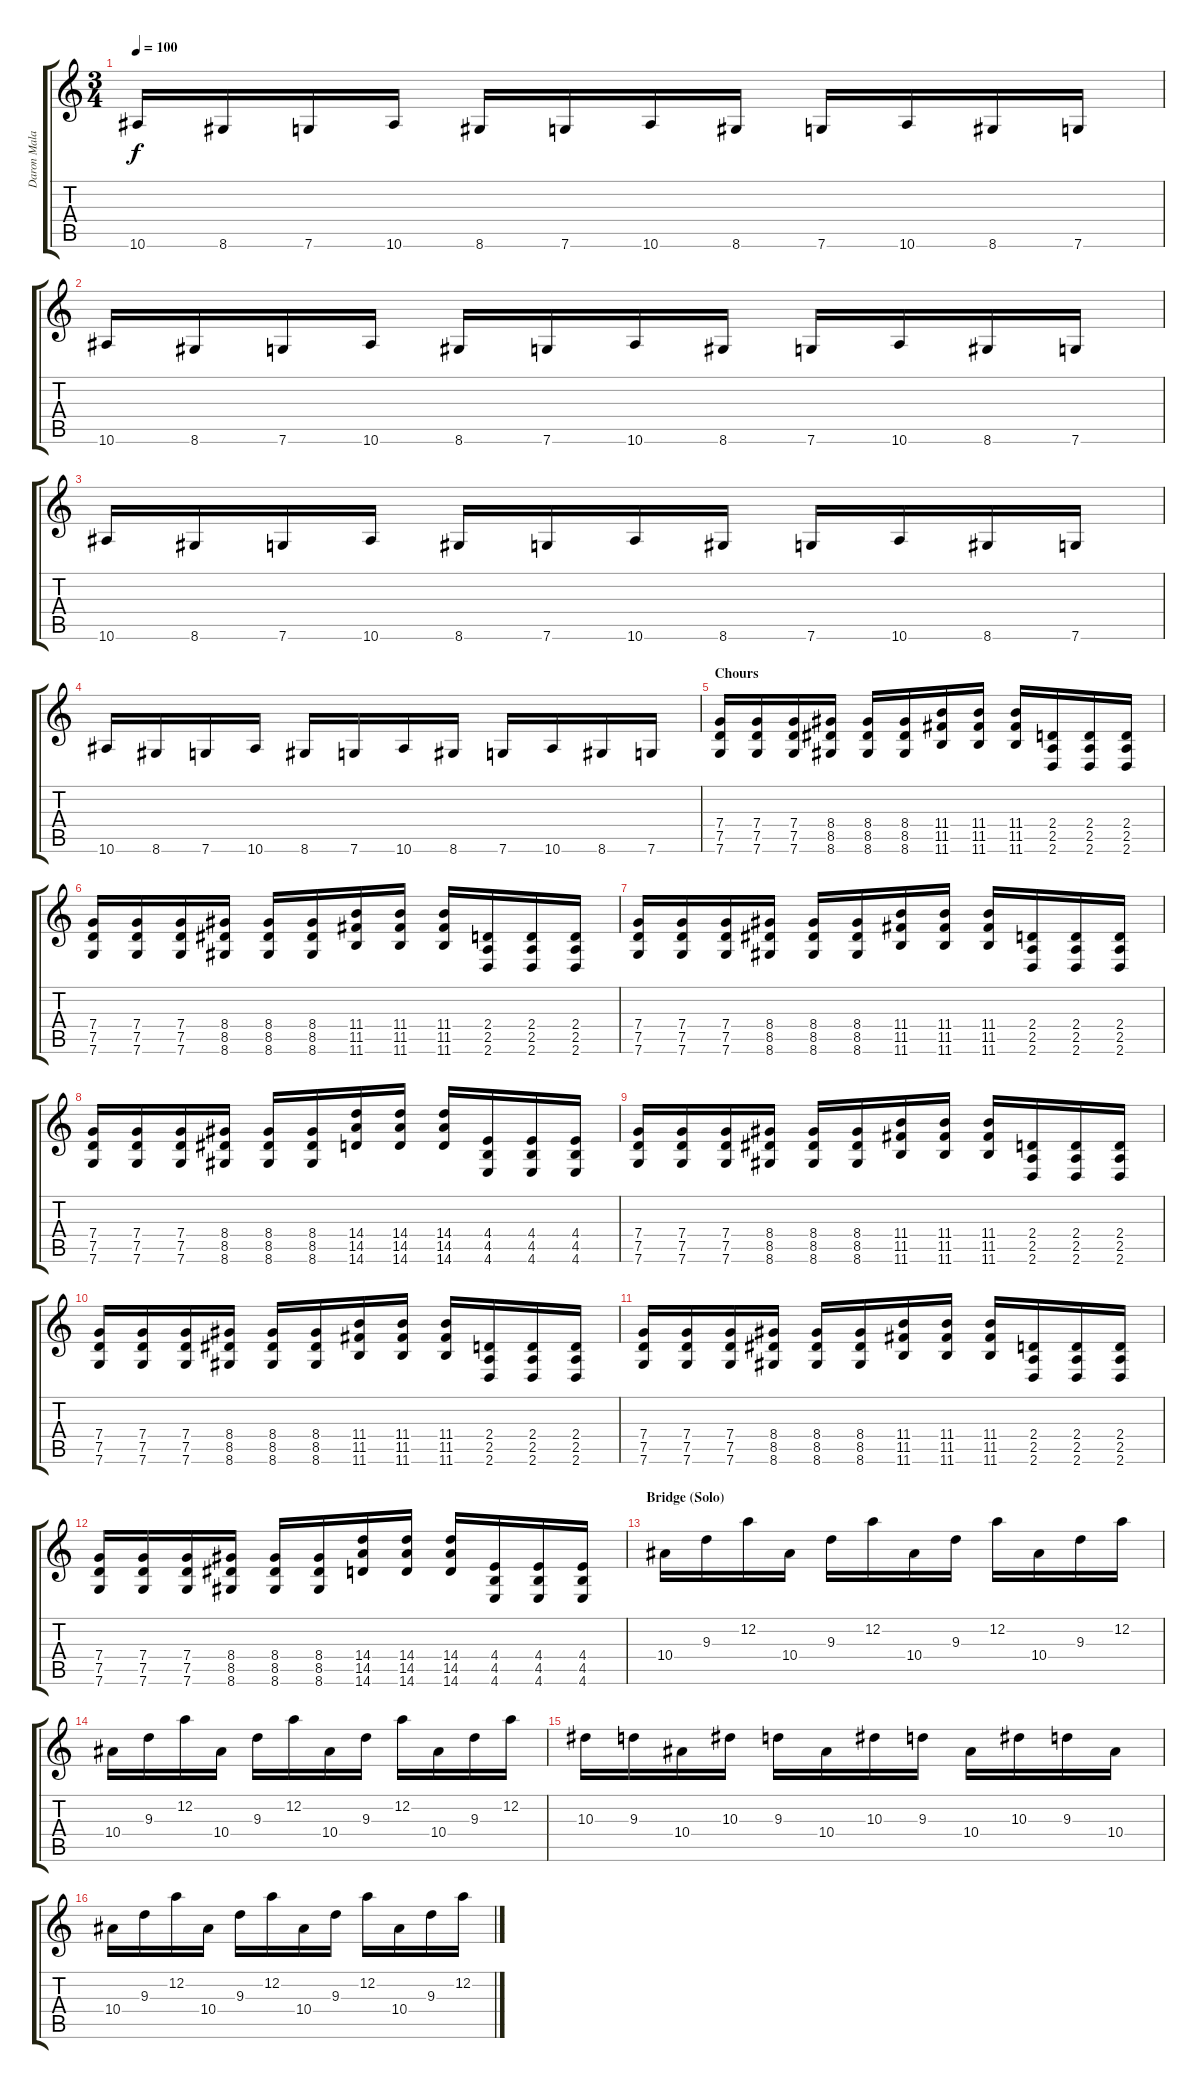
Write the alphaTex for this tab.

\track ("Daron Malakian" "Daron Mala") {instrument overdrivenguitar}
\staff {score tabs}
\tuning (D4 A3 F3 C3 G2 C2) {hide}
\ts (3 4)
\tempo 100
\clef g2
\ks c
10.6.16{dy f} 8.6.16 7.6.16 10.6.16 8.6.16 7.6.16 10.6.16 8.6.16 7.6.16 10.6.16 8.6.16 7.6.16 |
10.6.16 8.6.16 7.6.16 10.6.16 8.6.16 7.6.16 10.6.16 8.6.16 7.6.16 10.6.16 8.6.16 7.6.16 |
10.6.16 8.6.16 7.6.16 10.6.16 8.6.16 7.6.16 10.6.16 8.6.16 7.6.16 10.6.16 8.6.16 7.6.16 |
10.6.16 8.6.16 7.6.16 10.6.16 8.6.16 7.6.16 10.6.16 8.6.16 7.6.16 10.6.16 8.6.16 7.6.16 |
\section ("" "Chours")
(7.4 7.5 7.6).16 (7.4 7.5 7.6).16 (7.4 7.5 7.6).16 (8.4 8.5 8.6).16 (8.4 8.5 8.6).16 (8.4 8.5 8.6).16 (11.4 11.5 11.6).16 (11.4 11.5 11.6).16 (11.4 11.5 11.6).16 (2.4 2.5 2.6).16 (2.4 2.5 2.6).16 (2.4 2.5 2.6).16 |
(7.4 7.5 7.6).16 (7.4 7.5 7.6).16 (7.4 7.5 7.6).16 (8.4 8.5 8.6).16 (8.4 8.5 8.6).16 (8.4 8.5 8.6).16 (11.4 11.5 11.6).16 (11.4 11.5 11.6).16 (11.4 11.5 11.6).16 (2.4 2.5 2.6).16 (2.4 2.5 2.6).16 (2.4 2.5 2.6).16 |
(7.4 7.5 7.6).16 (7.4 7.5 7.6).16 (7.4 7.5 7.6).16 (8.4 8.5 8.6).16 (8.4 8.5 8.6).16 (8.4 8.5 8.6).16 (11.4 11.5 11.6).16 (11.4 11.5 11.6).16 (11.4 11.5 11.6).16 (2.4 2.5 2.6).16 (2.4 2.5 2.6).16 (2.4 2.5 2.6).16 |
(7.4 7.5 7.6).16 (7.4 7.5 7.6).16 (7.4 7.5 7.6).16 (8.4 8.5 8.6).16 (8.4 8.5 8.6).16 (8.4 8.5 8.6).16 (14.4 14.5 14.6).16 (14.4 14.5 14.6).16 (14.4 14.5 14.6).16 (4.4 4.5 4.6).16 (4.4 4.5 4.6).16 (4.4 4.5 4.6).16 |
(7.4 7.5 7.6).16 (7.4 7.5 7.6).16 (7.4 7.5 7.6).16 (8.4 8.5 8.6).16 (8.4 8.5 8.6).16 (8.4 8.5 8.6).16 (11.4 11.5 11.6).16 (11.4 11.5 11.6).16 (11.4 11.5 11.6).16 (2.4 2.5 2.6).16 (2.4 2.5 2.6).16 (2.4 2.5 2.6).16 |
(7.4 7.5 7.6).16 (7.4 7.5 7.6).16 (7.4 7.5 7.6).16 (8.4 8.5 8.6).16 (8.4 8.5 8.6).16 (8.4 8.5 8.6).16 (11.4 11.5 11.6).16 (11.4 11.5 11.6).16 (11.4 11.5 11.6).16 (2.4 2.5 2.6).16 (2.4 2.5 2.6).16 (2.4 2.5 2.6).16 |
(7.4 7.5 7.6).16 (7.4 7.5 7.6).16 (7.4 7.5 7.6).16 (8.4 8.5 8.6).16 (8.4 8.5 8.6).16 (8.4 8.5 8.6).16 (11.4 11.5 11.6).16 (11.4 11.5 11.6).16 (11.4 11.5 11.6).16 (2.4 2.5 2.6).16 (2.4 2.5 2.6).16 (2.4 2.5 2.6).16 |
(7.4 7.5 7.6).16 (7.4 7.5 7.6).16 (7.4 7.5 7.6).16 (8.4 8.5 8.6).16 (8.4 8.5 8.6).16 (8.4 8.5 8.6).16 (14.4 14.5 14.6).16 (14.4 14.5 14.6).16 (14.4 14.5 14.6).16 (4.4 4.5 4.6).16 (4.4 4.5 4.6).16 (4.4 4.5 4.6).16 |
\section ("" "Bridge (Solo)")
10.4.16 9.3.16 12.2.16 10.4.16 9.3.16 12.2.16 10.4.16 9.3.16 12.2.16 10.4.16 9.3.16 12.2.16 |
10.4.16 9.3.16 12.2.16 10.4.16 9.3.16 12.2.16 10.4.16 9.3.16 12.2.16 10.4.16 9.3.16 12.2.16 |
10.3.16 9.3.16 10.4.16 10.3.16 9.3.16 10.4.16 10.3.16 9.3.16 10.4.16 10.3.16 9.3.16 10.4.16 |
10.4.16 9.3.16 12.2.16 10.4.16 9.3.16 12.2.16 10.4.16 9.3.16 12.2.16 10.4.16 9.3.16 12.2.16
